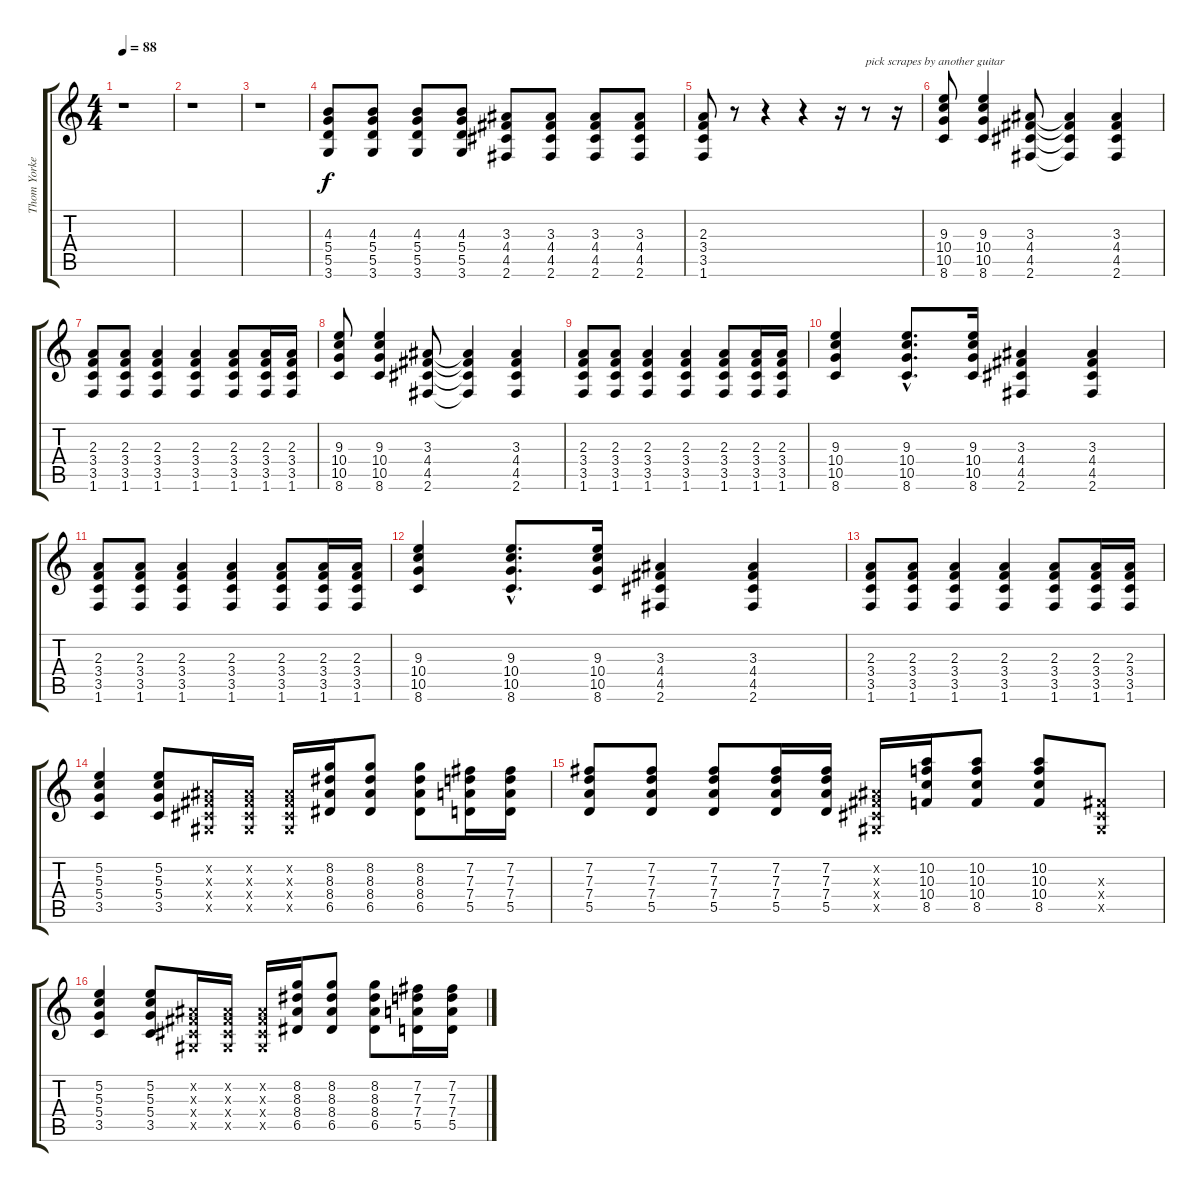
\track ("Thom Yorke" "Thom Yorke") {instrument acousticguitarsteel}
\staff {score tabs}
\tuning (E4 B3 G3 D3 A2 E2) {hide}
\ts (4 4)
\tempo 88
\clef g2
\ks c
r.1{dy f} |
r.1 |
r.1 |
(4.3 5.4 5.5 3.6).8 (4.3 5.4 5.5 3.6).8 (4.3 5.4 5.5 3.6).8 (4.3 5.4 5.5 3.6).8 (3.3 4.4 4.5 2.6).8 (3.3 4.4 4.5 2.6).8 (3.3 4.4 4.5 2.6).8 (3.3 4.4 4.5 2.6).8 |
(2.3 3.4 3.5 1.6).8 r.8 r.4 r.4 r.16 r.8{txt "pick scrapes by another guitar"} r.16 |
(9.3 10.4 10.5 8.6).8 (9.3 10.4 10.5 8.6).4 (3.3 4.4 4.5 2.6).8 (3.3{t} 4.4{t} 4.5{t} 2.6{t}).4 (3.3 4.4 4.5 2.6).4 |
(2.3 3.4 3.5 1.6).8 (2.3 3.4 3.5 1.6).8 (2.3 3.4 3.5 1.6).4 (2.3 3.4 3.5 1.6).4 (2.3 3.4 3.5 1.6).8 (2.3 3.4 3.5 1.6).16 (2.3 3.4 3.5 1.6).16 |
(9.3 10.4 10.5 8.6).8 (9.3 10.4 10.5 8.6).4 (3.3 4.4 4.5 2.6).8 (3.3{t} 4.4{t} 4.5{t} 2.6{t}).4 (3.3 4.4 4.5 2.6).4 |
(2.3 3.4 3.5 1.6).8 (2.3 3.4 3.5 1.6).8 (2.3 3.4 3.5 1.6).4 (2.3 3.4 3.5 1.6).4 (2.3 3.4 3.5 1.6).8 (2.3 3.4 3.5 1.6).16 (2.3 3.4 3.5 1.6).16 |
(9.3 10.4 10.5 8.6).4 (9.3{hac} 10.4{hac} 10.5{hac} 8.6{hac}).8{d} (9.3 10.4 10.5 8.6).16 (3.3 4.4 4.5 2.6).4 (3.3 4.4 4.5 2.6).4 |
(2.3 3.4 3.5 1.6).8 (2.3 3.4 3.5 1.6).8 (2.3 3.4 3.5 1.6).4 (2.3 3.4 3.5 1.6).4 (2.3 3.4 3.5 1.6).8 (2.3 3.4 3.5 1.6).16 (2.3 3.4 3.5 1.6).16 |
(9.3 10.4 10.5 8.6).4 (9.3{hac} 10.4{hac} 10.5{hac} 8.6{hac}).8{d} (9.3 10.4 10.5 8.6).16 (3.3 4.4 4.5 2.6).4 (3.3 4.4 4.5 2.6).4 |
(2.3 3.4 3.5 1.6).8 (2.3 3.4 3.5 1.6).8 (2.3 3.4 3.5 1.6).4 (2.3 3.4 3.5 1.6).4 (2.3 3.4 3.5 1.6).8 (2.3 3.4 3.5 1.6).16 (2.3 3.4 3.5 1.6).16 |
(5.2 5.3 5.4 3.5).4 (5.2 5.3 5.4 3.5).8 (-1.2{x} -1.3{x} -1.4{x} -1.5{x}).16 (-1.2{x} -1.3{x} -1.4{x} -1.5{x}).16 (-1.2{x} -1.3{x} -1.4{x} -1.5{x}).16 (8.2 8.3 8.4 6.5).16 (8.2 8.3 8.4 6.5).8 (8.2 8.3 8.4 6.5).8 (7.2 7.3 7.4 5.5).16 (7.2 7.3 7.4 5.5).16 |
(7.2 7.3 7.4 5.5).8 (7.2 7.3 7.4 5.5).8 (7.2 7.3 7.4 5.5).8 (7.2 7.3 7.4 5.5).16 (7.2 7.3 7.4 5.5).16 (-1.2{x} -1.3{x} -1.4{x} -1.5{x}).16 (10.2 10.3 10.4 8.5).16 (10.2 10.3 10.4 8.5).8 (10.2 10.3 10.4 8.5).8 (-1.3{x} -1.4{x} -1.5{x}).8 |
(5.2 5.3 5.4 3.5).4 (5.2 5.3 5.4 3.5).8 (-1.2{x} -1.3{x} -1.4{x} -1.5{x}).16 (-1.2{x} -1.3{x} -1.4{x} -1.5{x}).16 (-1.2{x} -1.3{x} -1.4{x} -1.5{x}).16 (8.2 8.3 8.4 6.5).16 (8.2 8.3 8.4 6.5).8 (8.2 8.3 8.4 6.5).8 (7.2 7.3 7.4 5.5).16 (7.2 7.3 7.4 5.5).16
